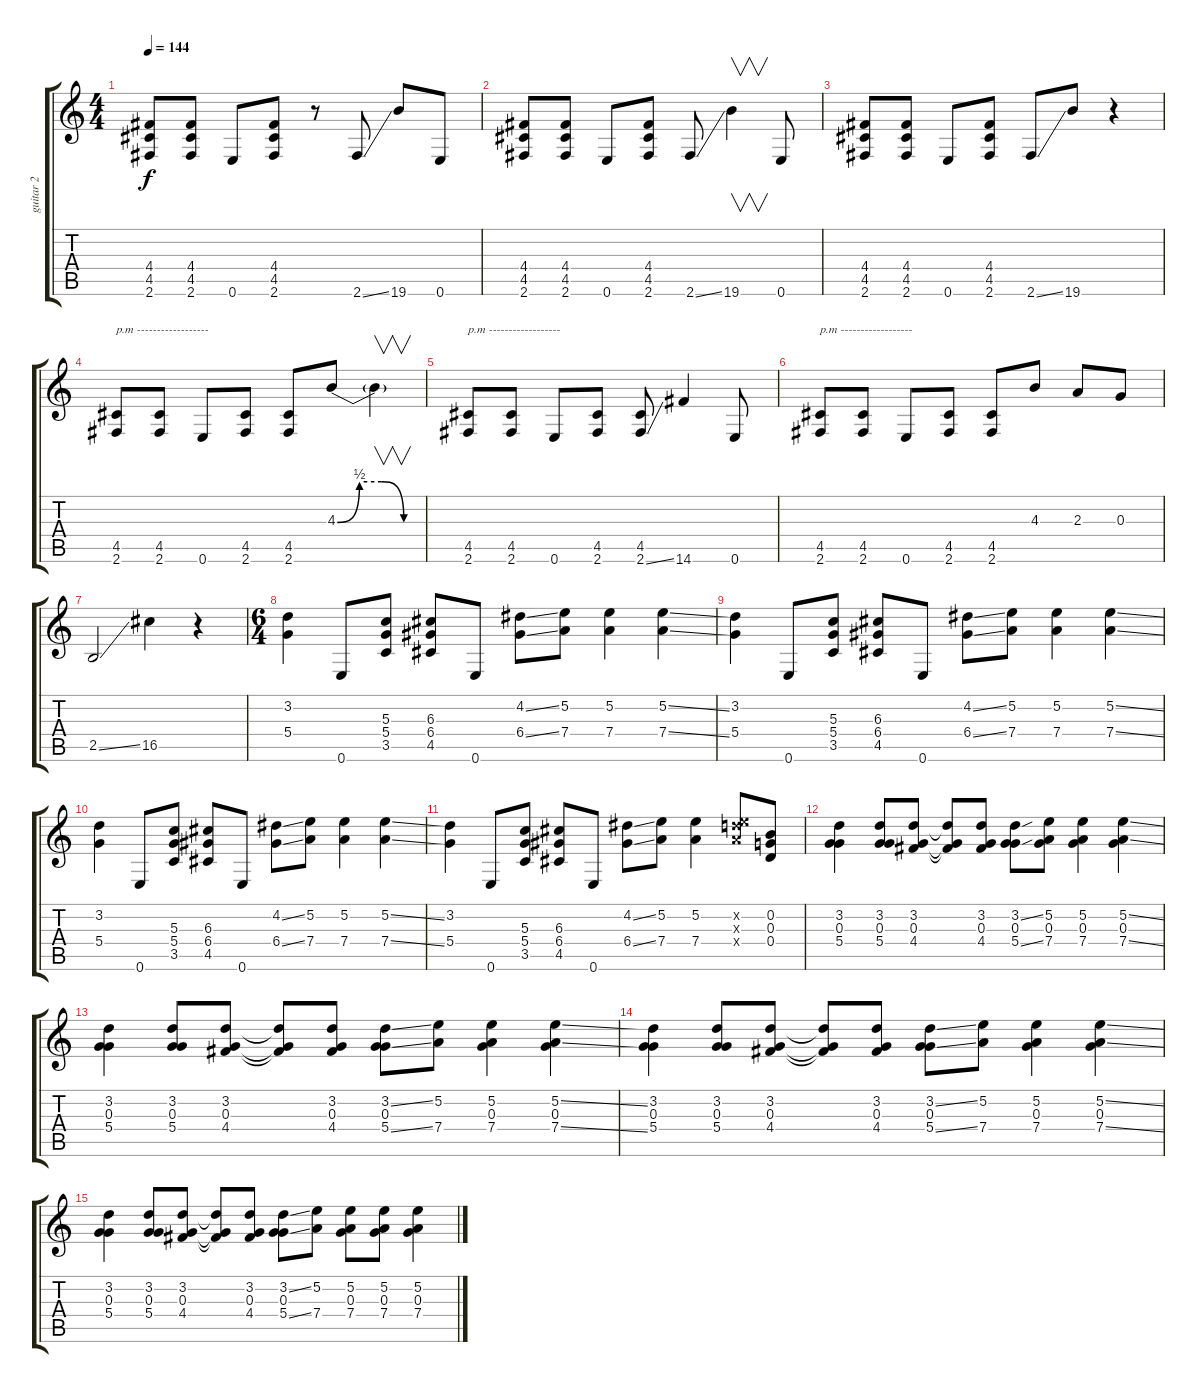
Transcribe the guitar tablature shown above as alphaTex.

\track ("guitar 2" "guitar 2") {instrument distortionguitar}
\staff {score tabs}
\tuning (E4 B3 G3 D3 A2 E2) {hide}
\ts (4 4)
\tempo 144
\clef g2
\ks c
(4.4 4.5 2.6).8{dy f} (4.4 4.5 2.6).8 0.6.8 (4.4 4.5 2.6).8 r.8 2.6{ss}.8 19.6.8 0.6.8 |
(4.4 4.5 2.6).8 (4.4 4.5 2.6).8 0.6.8 (4.4 4.5 2.6).8 2.6{ss}.8 19.6.4{v} 0.6.8 |
(4.4 4.5 2.6).8 (4.4 4.5 2.6).8 0.6.8 (4.4 4.5 2.6).8 2.6{ss}.8 19.6.8 r.4 |
(4.5 2.6).8{txt "p.m ------------------"} (4.5 2.6).8 0.6.8 (4.5 2.6).8 (4.5 2.6).8 4.3{be (custom 0 0 15 2 30 2 45 0 60 0)}.8 4.3{t}.4{v} |
(4.5 2.6).8{txt "p.m ------------------"} (4.5 2.6).8 0.6.8 (4.5 2.6).8 (4.5 2.6{ss}).8 14.6.4 0.6.8 |
(4.5 2.6).8{txt "p.m ------------------"} (4.5 2.6).8 0.6.8 (4.5 2.6).8 (4.5 2.6).8 4.3.8 2.3.8 0.3.8 |
2.5{ss}.2 16.5.4 r.4 |
\ts (6 4)
(3.2 5.4).4 0.6.8 (5.3 5.4 3.5).8 (6.3 6.4 4.5).8 0.6.8 (4.2{ss} 6.4{ss}).8 (5.2 7.4).8 (5.2 7.4).4 (5.2{ss} 7.4{ss}).4 |
(3.2 5.4).4 0.6.8 (5.3 5.4 3.5).8 (6.3 6.4 4.5).8 0.6.8 (4.2{ss} 6.4{ss}).8 (5.2 7.4).8 (5.2 7.4).4 (5.2{ss} 7.4{ss}).4 |
(3.2 5.4).4 0.6.8 (5.3 5.4 3.5).8 (6.3 6.4 4.5).8 0.6.8 (4.2{ss} 6.4{ss}).8 (5.2 7.4).8 (5.2 7.4).4 (5.2{ss} 7.4{ss}).4 |
(3.2 5.4).4 0.6.8 (5.3 5.4 3.5).8 (6.3 6.4 4.5).8 0.6.8 (4.2{ss} 6.4{ss}).8 (5.2 7.4).8 (5.2 7.4).4 (5.2{x} 7.3{x} 7.4{x}).8 (0.2 0.3 0.4).8 |
(3.2 0.3 5.4).4 (3.2 0.3 5.4).8 (3.2 0.3 4.4).8 (3.2{t} 0.3{t} 4.4{t}).8 (3.2 0.3 4.4).8 (3.2{ss} 0.3 5.4{ss}).8 (5.2 0.3 7.4).8 (5.2 0.3 7.4).4 (5.2{ss} 0.3 7.4{ss}).4 |
(3.2 0.3 5.4).4 (3.2 0.3 5.4).8 (3.2 0.3 4.4).8 (3.2{t} 0.3{t} 4.4{t}).8 (3.2 0.3 4.4).8 (3.2{ss} 0.3 5.4{ss}).8 (5.2 7.4).8 (5.2 0.3 7.4).4 (5.2{ss} 0.3 7.4{ss}).4 |
(3.2 0.3 5.4).4 (3.2 0.3 5.4).8 (3.2 0.3 4.4).8 (3.2{t} 0.3{t} 4.4{t}).8 (3.2 0.3 4.4).8 (3.2{ss} 0.3 5.4{ss}).8 (5.2 7.4).8 (5.2 0.3 7.4).4 (5.2{ss} 0.3 7.4{ss}).4 |
(3.2 0.3 5.4).4 (3.2 0.3 5.4).8 (3.2 0.3 4.4).8 (3.2{t} 0.3{t} 4.4{t}).8 (3.2 0.3 4.4).8 (3.2{ss} 0.3 5.4{ss}).8 (5.2 7.4).8 (5.2 0.3 7.4).8 (5.2 0.3 7.4).8 (5.2 0.3 7.4).4
